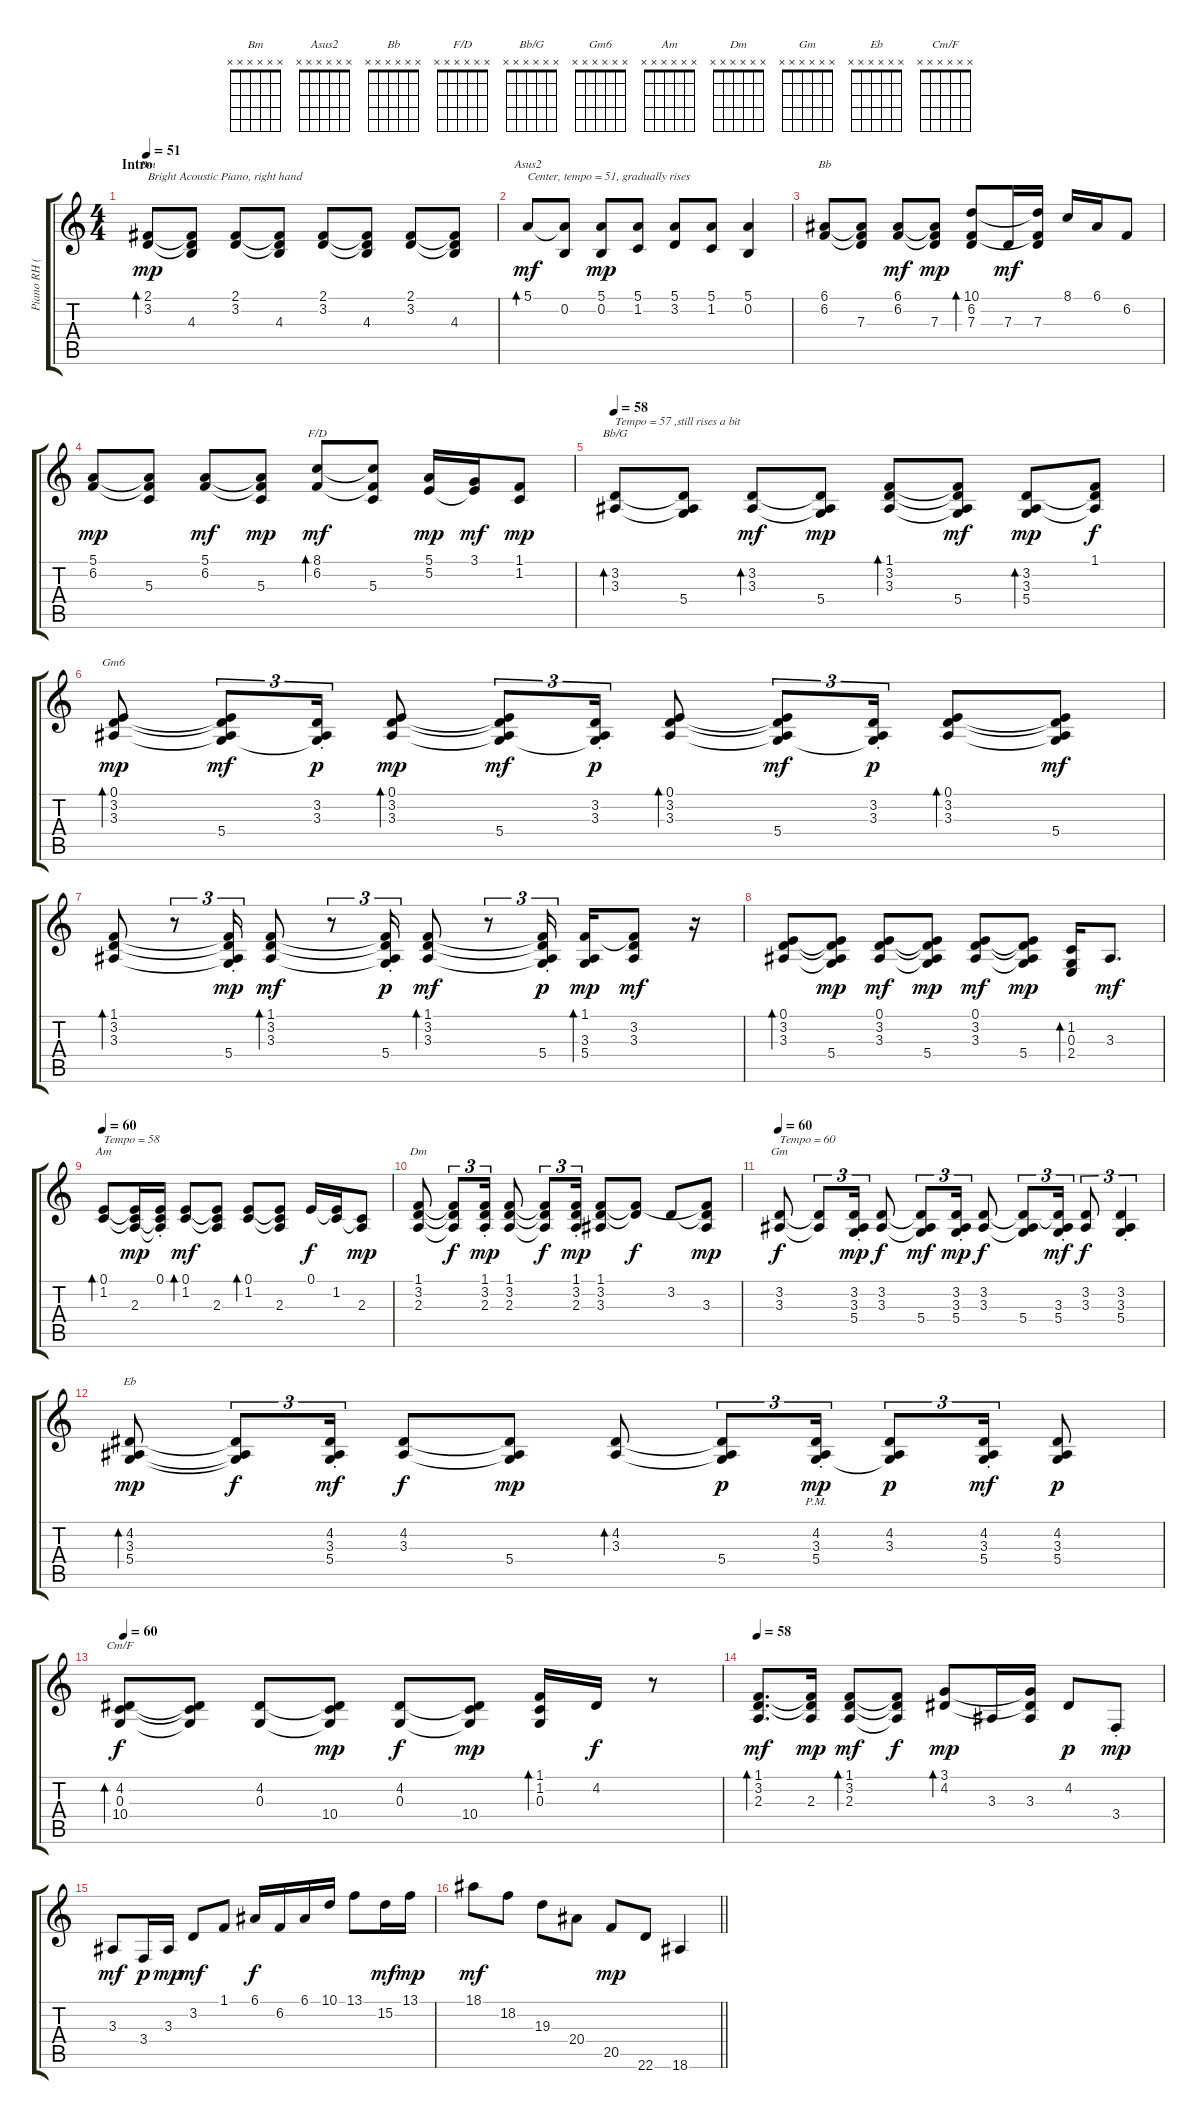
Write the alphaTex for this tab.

\track ("Piano RH (Wright)" "Piano RH (") {instrument brightacousticpiano}
\staff {score tabs}
\tuning (E4 B3 G3 D3 A2 E2) {hide}
\chord ("Bm" x x x x x x)
\chord ("Asus2" x x x x x x)
\chord ("Bb" x x x x x x)
\chord ("F/D" x x x x x x)
\chord ("Bb/G" x x x x x x)
\chord ("Gm6" x x x x x x)
\chord ("Am" x x x x x x)
\chord ("Dm" x x x x x x)
\chord ("Gm" x x x x x x)
\chord ("Eb" x x x x x x)
\chord ("Cm/F" x x x x x x)
\ts (4 4)
\section ("" "Intro")
\tempo 51
\tempo 57
\tempo 51
\clef g2
\ks c
(2.1 3.2).8{bd 120 ch "Bm" txt "Bright Acoustic Piano, right hand" dy mp volume 7 balance 8 instrument brightacousticpiano} (2.1{t} 3.2{t} 4.3).8 (2.1 3.2).8 (2.1{t} 3.2{t} 4.3).8 (2.1 3.2).8 (2.1{t} 3.2{t} 4.3).8 (2.1 3.2).8 (2.1{t} 3.2{t} 4.3).8 |
5.1.8{bd 60 ch "Asus2" txt "Center, tempo = 51, gradually rises " dy mf volume 10} (5.1{t} 0.2).8 (5.1 0.2).8{dy mp} (5.1 1.2).8 (5.1 3.2).8 (5.1 1.2).8 (5.1 0.2).4 |
(6.1 6.2).8{ch "Bb"} (6.1{t} 6.2{t} 7.3).8 (6.1 6.2).8{dy mf} (6.1{t} 6.2{t} 7.3).8{dy mp} (10.1 6.2 7.3).8{bd 120} 7.3.16{dy mf} (10.1{t} 6.2{t} 7.3).16 8.1.16 6.1.16 6.2.8 |
(5.1 6.2).8{dy mp} (5.1{t} 6.2{t} 5.3).8 (5.1 6.2).8{dy mf} (5.1{t} 6.2{t} 5.3).8{dy mp} (8.1 6.2).8{bd 240 ch "F/D" dy mf} (8.1{t} 6.2{t} 5.3).8 (5.1 5.2).16{dy mp} (3.1 5.2{t}).16{dy mf} (1.1 1.2).8{dy mp} |
\tempo 58
(3.2 3.3).8{bd 30 ch "Bb/G" txt "Tempo = 57 ,still rises a bit"} (3.2{t} 3.3{t} 5.4).8 (3.2 3.3).8{bd 120 dy mf} (3.2{t} 3.3{t} 5.4).8{dy mp} (1.1 3.2 3.3).8{bd 120} (1.1{t} 3.2{t} 3.3{t} 5.4).8{dy mf} (3.2 3.3 5.4).8{bd 240 dy mp} (1.1 3.2{t} 3.3{t}).8{dy f} |
(0.1 3.2 3.3).8{bd 60 ch "Gm6" dy mp} (0.1{t} 3.2{t} 3.3{t} 5.4).8{tu (3 2) dy mf} (3.2{st} 3.3{st} 5.4{t}).16{tu (3 2) dy p} (0.1 3.2 3.3).8{bd 60 dy mp} (0.1{t} 3.2{t} 3.3{t} 5.4).8{tu (3 2) dy mf} (3.2{st} 3.3{st} 5.4{t}).16{tu (3 2) dy p} (0.1 3.2 3.3).8{bd 60} (0.1{t} 3.2{t} 3.3{t} 5.4).8{tu (3 2) dy mf} (3.2{st} 3.3{st} 5.4{t}).16{tu (3 2) dy p} (0.1 3.2 3.3).8{bd 60} (0.1{t} 3.2{t} 3.3{t} 5.4).8{dy mf} |
(1.1 3.2 3.3).8{bd 120} r.8{tu (3 2)} (1.1{t} 3.2{t} 3.3{t} 5.4{st}).16{tu (3 2) dy mp} (1.1 3.2 3.3).8{bd 60 dy mf} r.8{tu (3 2)} (1.1{t} 3.2{t} 3.3{t} 5.4{st}).16{tu (3 2) dy p} (1.1 3.2 3.3).8{bd 60 dy mf} r.8{tu (3 2)} (1.1{t} 3.2{t} 3.3{t} 5.4{st}).16{tu (3 2) dy p} (1.1 3.3 5.4).16{bd 60 dy mp} (1.1{t} 3.2 3.3).8{dy mf} r.16 |
(0.1 3.2 3.3).8{bd 30} (0.1{t} 3.2{t} 3.3{t} 5.4).8{dy mp} (0.1 3.2 3.3).8{dy mf} (0.1{t} 3.2{t} 3.3{t} 5.4).8{dy mp} (0.1 3.2 3.3).8{dy mf} (0.1{t} 3.2{t} 3.3{t} 5.4).8{dy mp} (1.2 0.3 2.4).16{bd 30} 3.3.8{d dy mf} |
\tempo 60
(0.1 1.2).8{bd 60 ch "Am" txt "Tempo = 58"} (0.1{t} 1.2{t} 2.3).16{dy mp} (0.1{st} 1.2{t} 2.3{t}).16 (0.1 1.2).8{bd 60 dy mf} (0.1{t} 1.2{t} 2.3).8 (0.1 1.2).8{bd 120} (0.1{t} 1.2{t} 2.3).8 0.1.16{dy f} (0.1{t} 1.2).16 (1.2{t} 2.3).8{dy mp} |
(1.1 3.2 2.3).8{ch "Dm"} (1.1{t} 3.2{t} 2.3{t}).8{tu (3 2) dy f} (1.1{st} 3.2{st} 2.3{st}).16{tu (3 2) dy mp} (1.1 3.2 2.3).8 (1.1{t} 3.2{t} 2.3{t}).8{tu (3 2) dy f} (1.1{st} 3.2{st} 2.3{st}).16{tu (3 2) dy mp} (1.1 3.2 3.3).8 (1.1{t} 3.2{t}).8{dy f} 3.2.8 (1.1{t} 3.2{t} 3.3).8{dy mp} |
\tempo 60
(3.2 3.3).8{ch "Gm" txt "Tempo = 60" dy f} (3.2{t} 3.3{t}).8{tu (3 2)} (3.2{st} 3.3{st} 5.4{st}).16{tu (3 2) dy mp} (3.2 3.3).8{dy f} (3.2{t} 3.3{t} 5.4).8{tu (3 2) dy mf} (3.2{st} 3.3{st} 5.4{st}).16{tu (3 2) dy mp} (3.2 3.3).8{dy f} (3.2{t} 3.3{t} 5.4).8{tu (3 2)} (3.2{t} 3.3{st} 5.4{st}).16{tu (3 2) dy mf} (3.2 3.3).8{tu (3 2) dy f} (3.2{st} 3.3{st} 5.4{st}).4{tu (3 2)} |
(4.2 3.3 5.4).8{bd 30 ch "Eb" dy mp} (4.2{t} 3.3{t} 5.4{t}).8{tu (3 2) dy f} (4.2{st} 3.3{st} 5.4{st}).16{tu (3 2) dy mf} (4.2 3.3).8{dy f} (4.2{t} 3.3{t} 5.4).8{dy mp} (4.2 3.3).8{bd 120} (4.2{t} 3.3{t} 5.4).8{tu (3 2) dy p} (4.2{st} 3.3{st} 5.4{pm}).16{tu (3 2) dy mp} (4.2 3.3 5.4{t}).8{tu (3 2) dy p} (4.2{st} 3.3{st} 5.4{st}).16{tu (3 2) dy mf} (4.2 3.3 5.4).8{dy p} |
\tempo 60
(4.2 0.3 10.4).8{bd 30 ch "Cm/F" dy f volume 13} (4.2{t} 0.3{t} 10.4{t}).8 (4.2 0.3).8 (4.2{t} 0.3{t} 10.4).8{dy mp} (4.2 0.3).8{dy f} (4.2{t} 0.3{t} 10.4).8{dy mp} (1.1 1.2 0.3).16{bd 60} 4.2.16{dy f} r.8 |
\tempo 58
(1.1 3.2 2.3).8{d bd 60 dy mf} (1.1{t} 3.2{t} 2.3).16{dy mp} (1.1 3.2 2.3).8{bd 30 dy mf} (1.1{t} 3.2{t} 2.3{t}).8{dy f} (3.1 4.2).8{bd 60 dy mp} 3.3.16 (3.1{t} 4.2{t} 3.3).16 4.2.8{dy p} 3.4{st}.8{dy mp} |
3.3.8{dy mf} 3.4.16{dy p} 3.3.16{dy mp} 3.2.8{dy mf} 1.1.8 6.1.16{dy f} 6.2.16 6.1.16 10.1.16 13.1.8 15.2.16{dy mf} 13.1.16{dy mp} |
\barLineRight lightlight
18.1.8{dy mf} 18.2.8 19.3.8 20.4.8 20.5.8{dy mp} 22.6.8 18.6.4
